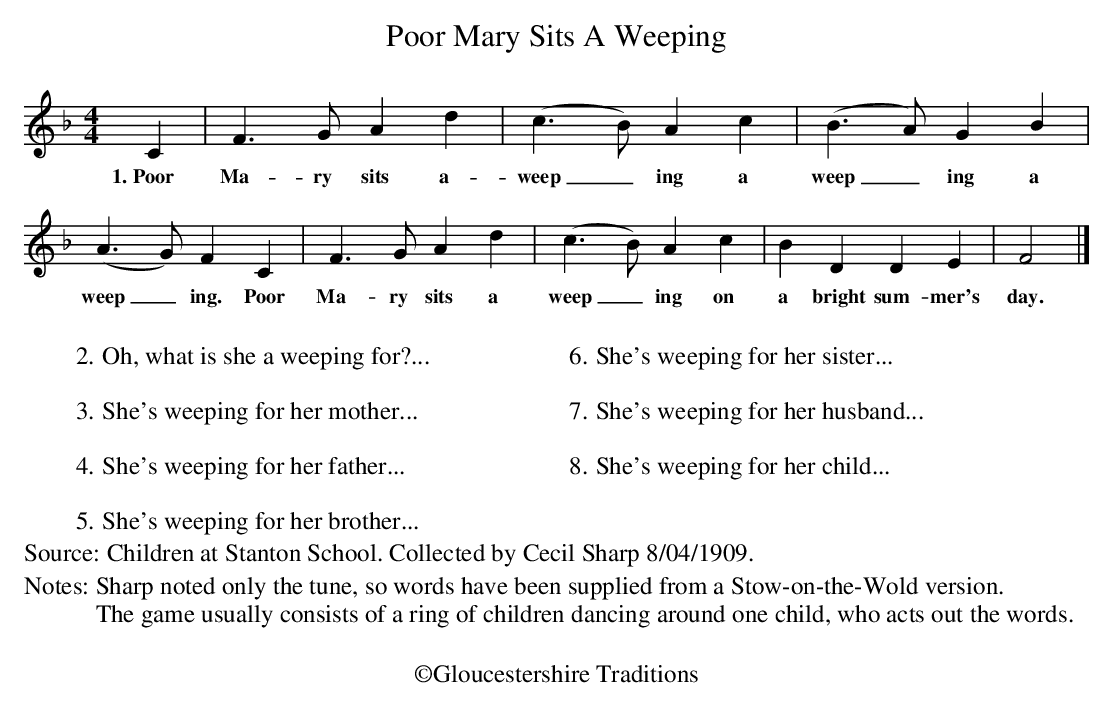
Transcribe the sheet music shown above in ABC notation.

X:1
T:Poor Mary Sits A Weeping
M:4/4
L:1/4
K:Fmaj
C | F3/2G/2Ad | (c3/2B/2)Ac | (B3/2A/2)GB | (A3/2G/2)FC | \
w:1.~Poor Ma-ry sits a-weep_ing a weep_ing a weep_ing. Poor
F3/2G/2Ad | (c3/2B/2)Ac |BDDE | F2 |]
w:Ma-ry sits a weep_ing on a bright sum-mer's day.
w:
W:
W:2. Oh, what is she a weeping for?...
W:
W:3. She's weeping for her mother...
W:
W:4. She's weeping for her father...
W:
W:5. She's weeping for her brother...
W:
W:
W:6. She's weeping for her sister...
W:
W:7. She's weeping for her husband...
W:
W:8. She's weeping for her child...
W:
